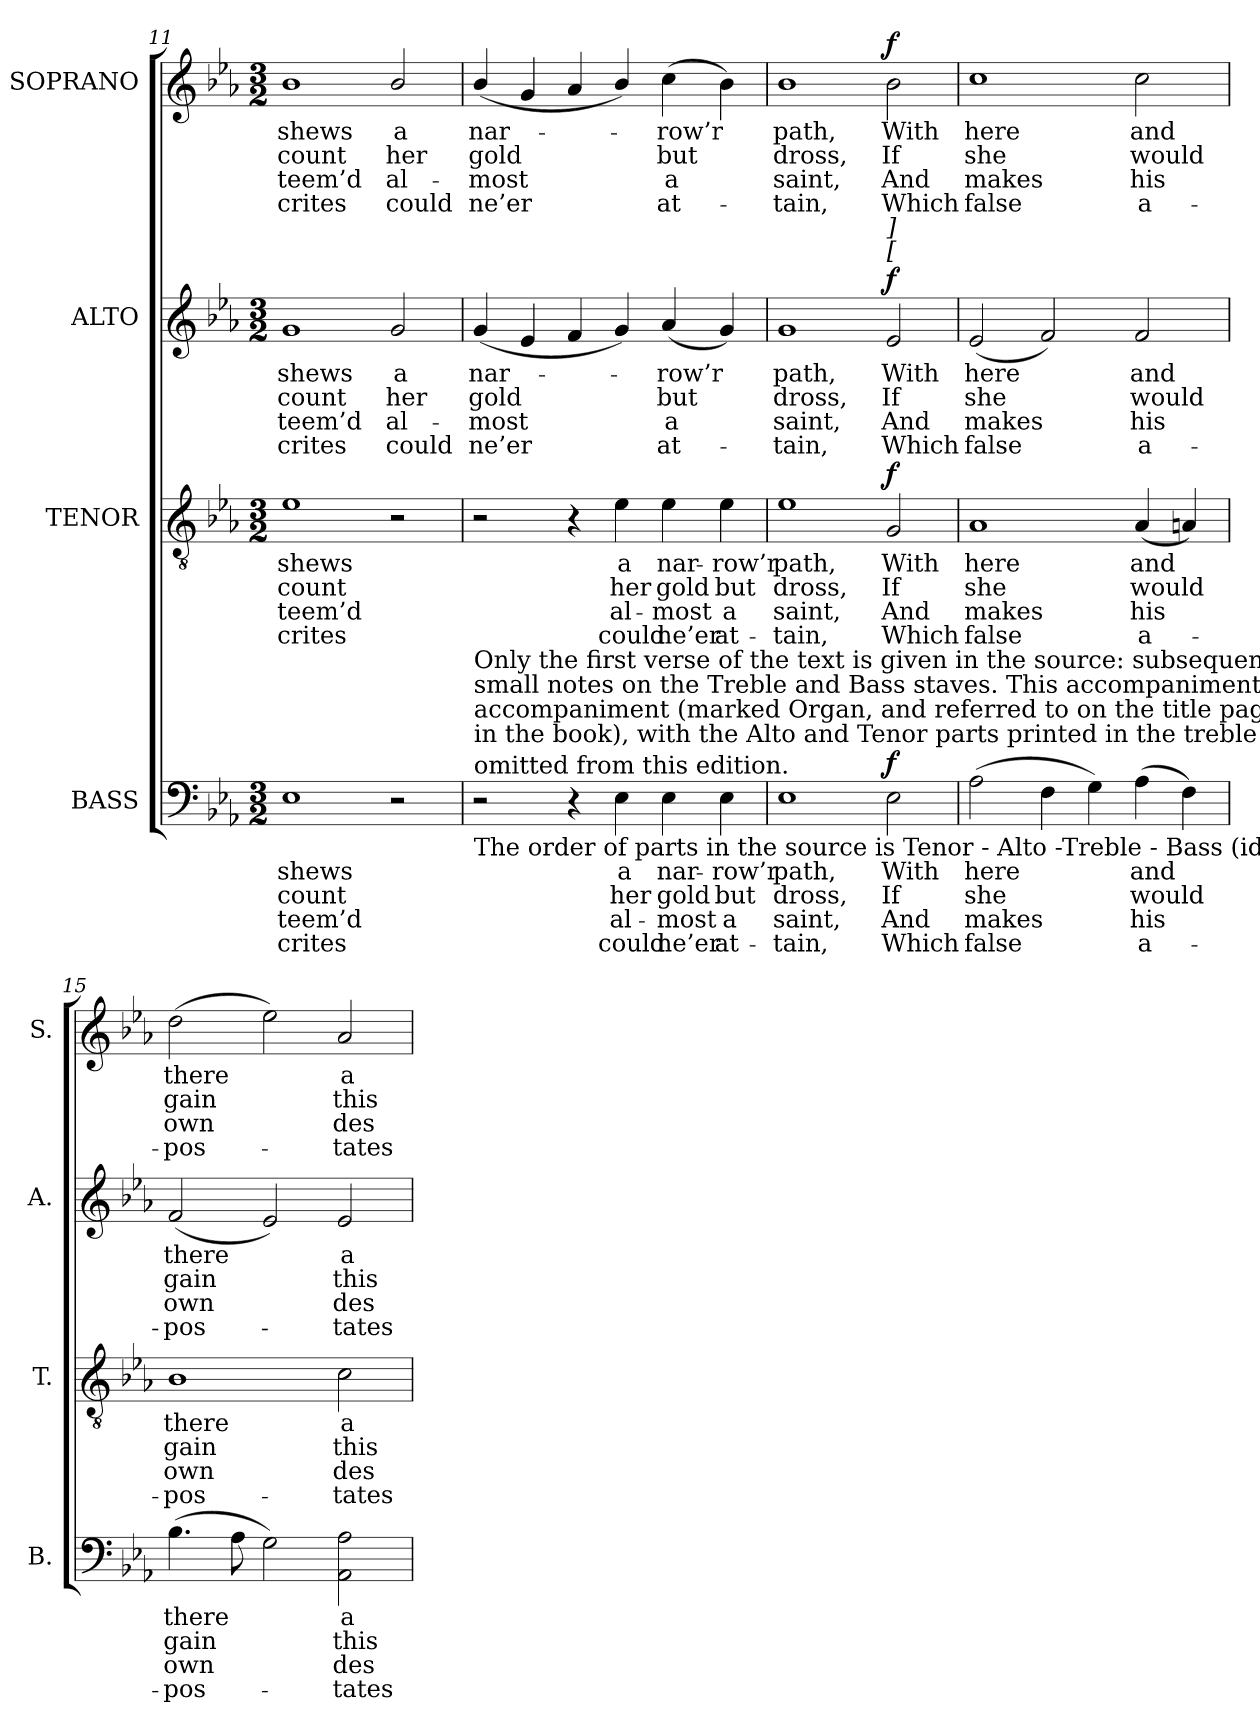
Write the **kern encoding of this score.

**kern	**text	**text	**text	**text	**dynam	**kern	**text	**text	**text	**text	**dynam	**kern	**text	**text	**text	**text	**dynam	**kern	**text	**text	**text	**text	**dynam
*part4	*part4	*part4	*part4	*part4	*part4	*part3	*part3	*part3	*part3	*part3	*part3	*part2	*part2	*part2	*part2	*part2	*part2	*part1	*part1	*part1	*part1	*part1	*part1
*staff4	*staff4	*staff4	*staff4	*staff4	*staff4	*staff3	*staff3	*staff3	*staff3	*staff3	*staff3	*staff2	*staff2	*staff2	*staff2	*staff2	*staff2	*staff1	*staff1	*staff1	*staff1	*staff1	*staff1
*I"BASS	*	*	*	*	*	*I"TENOR	*	*	*	*	*	*I"ALTO	*	*	*	*	*	*I"SOPRANO	*	*	*	*	*
*I'B.	*	*	*	*	*	*I'T.	*	*	*	*	*	*I'A.	*	*	*	*	*	*I'S.	*	*	*	*	*
*clefF4	*	*	*	*	*	*clefGv2	*	*	*	*	*	*clefG2	*	*	*	*	*	*clefG2	*	*	*	*	*
*	*	*	*	*	*	*ITrd7c12	*	*	*	*	*	*	*	*	*	*	*	*	*	*	*	*	*
*k[b-e-a-]	*	*	*	*	*	*k[b-e-a-]	*	*	*	*	*	*k[b-e-a-]	*	*	*	*	*	*k[b-e-a-]	*	*	*	*	*
*E-:	*	*	*	*	*	*E-:	*	*	*	*	*	*E-:	*	*	*	*	*	*E-:	*	*	*	*	*
*M3/2	*	*	*	*	*	*M3/2	*	*	*	*	*	*M3/2	*	*	*	*	*	*M3/2	*	*	*	*	*
=11	=11	=11	=11	=11	=11	=11	=11	=11	=11	=11	=11	=11	=11	=11	=11	=11	=11	=11	=11	=11	=11	=11	=11
!	!LO:LY:b:color=#000000	!LO:LY:b:color=#000000	!LO:LY:b:color=#000000	!LO:LY:b:color=#000000	!	!	!	!	!	!	!	!	!	!	!	!	!	!	!	!	!	!	!
!	!	!	!	!	!	!	!LO:LY:b:color=#000000	!LO:LY:b:color=#000000	!LO:LY:b:color=#000000	!LO:LY:b:color=#000000	!	!	!	!	!	!	!	!	!	!	!	!	!
!	!	!	!	!	!	!	!	!	!	!	!	!	!LO:LY:b:color=#000000	!LO:LY:b:color=#000000	!LO:LY:b:color=#000000	!LO:LY:b:color=#000000	!	!	!	!	!	!	!
!	!	!	!	!	!	!	!	!	!	!	!	!	!	!	!	!	!	!	!LO:LY:b:color=#000000	!LO:LY:b:color=#000000	!LO:LY:b:color=#000000	!LO:LY:b:color=#000000	!
1E-i	shews	count	-teem’d	crites	.	1E-i	shews	count	-teem’d	crites	.	1gi	shews	count	-teem’d	crites	.	1b-i	shews	count	-teem’d	crites	.
!	!	!	!	!	!	!	!	!	!	!	!	!	!LO:LY:b:color=#000000	!LO:LY:b:color=#000000	!LO:LY:b:color=#000000	!LO:LY:b:color=#000000	!	!	!	!	!	!	!
!	!	!	!	!	!	!	!	!	!	!	!	!	!	!	!	!	!	!	!LO:LY:b:color=#000000	!LO:LY:b:color=#000000	!LO:LY:b:color=#000000	!LO:LY:b:color=#000000	!
2r	.	.	.	.	.	2r	.	.	.	.	.	2gi/	a	her	al-	-could	.	2b-i/	a	her	al-	-could	.
!!LO:PB:g=z
=12	=12	=12	=12	=12	=12	=12	=12	=12	=12	=12	=12	=12	=12	=12	=12	=12	=12	=12	=12	=12	=12	=12	=12
!	!	!	!	!	!	!	!	!	!	!	!	!	!LO:LY:b:color=#000000	!LO:LY:b:color=#000000	!LO:LY:b:color=#000000	!LO:LY:b:color=#000000	!	!	!	!	!	!	!
!LO:TX:b:t=The order of parts in the source is Tenor - Alto -Treble - Bass (identified at the start of this tune, as it is the first item	!	!	!	!	!	!	!	!	!	!	!	!	!	!	!	!	!	!	!	!	!	!	!
!LO:TX:t=in the book), with the Alto and Tenor parts printed in the treble clef an octave above sounding pitch, and a keyboard	!	!	!	!	!	!	!	!	!	!	!	!	!	!	!	!	!	!	!	!	!	!	!
!LO:TX:t=accompaniment (marked Organ, and referred to on the title page as ‘For the Organ or Piano Forte’) indicated in	!	!	!	!	!	!	!	!	!	!	!	!	!	!	!	!	!	!	!	!	!	!	!
!LO:TX:t=small notes on the Treble and Bass staves. This accompaniment largely doubles the inner voice parts, and has been	!	!	!	!	!	!	!	!	!	!	!	!	!	!	!	!	!	!	!	!	!	!	!
!LO:TX:t=omitted from this edition.	!	!	!	!	!	!	!	!	!	!	!	!	!	!	!	!	!	!	!	!	!	!	!
!LO:TX:t=Only the first verse of the text is given in the source&colon; subsequent verses have here been added editorially.	!	!	!	!	!	!	!	!	!	!	!	!	!	!	!	!	!	!	!	!	!	!	!
!	!	!	!	!	!	!	!	!	!	!	!	!	!	!	!	!	!	!	!LO:LY:b:color=#000000	!LO:LY:b:color=#000000	!LO:LY:b:color=#000000	!LO:LY:b:color=#000000	!
2r	.	.	.	.	.	2r	.	.	.	.	.	(4gi/	nar-	gold	most	ne’er	.	(4b-i/	nar-	gold	most	ne’er	.
.	.	.	.	.	.	.	.	.	.	.	.	4e-i/	.	.	.	.	.	4gi/	.	.	.	.	.
4r	.	.	.	.	.	4r	.	.	.	.	.	4fi/	.	.	.	.	.	4a-i/	.	.	.	.	.
!	!LO:LY:b:color=#000000	!LO:LY:b:color=#000000	!LO:LY:b:color=#000000	!LO:LY:b:color=#000000	!	!	!	!	!	!	!	!	!	!	!	!	!	!	!	!	!	!	!
!	!	!	!	!	!	!	!LO:LY:b:color=#000000	!LO:LY:b:color=#000000	!LO:LY:b:color=#000000	!LO:LY:b:color=#000000	!	!	!	!	!	!	!	!	!	!	!	!	!
4E-i\	a	her	al-	-could	.	4E-i\	a	her	al-	-could	.	4gi/)	.	.	.	.	.	4b-i/)	.	.	.	.	.
!	!LO:LY:b:color=#000000	!LO:LY:b:color=#000000	!LO:LY:b:color=#000000	!LO:LY:b:color=#000000	!	!	!	!	!	!	!	!	!	!	!	!	!	!	!	!	!	!	!
!	!	!	!	!	!	!	!LO:LY:b:color=#000000	!LO:LY:b:color=#000000	!LO:LY:b:color=#000000	!LO:LY:b:color=#000000	!	!	!	!	!	!	!	!	!	!	!	!	!
!	!	!	!	!	!	!	!	!	!	!	!	!	!LO:LY:b:color=#000000	!LO:LY:b:color=#000000	!LO:LY:b:color=#000000	!LO:LY:b:color=#000000	!	!	!	!	!	!	!
!	!	!	!	!	!	!	!	!	!	!	!	!	!	!	!	!	!	!	!LO:LY:b:color=#000000	!LO:LY:b:color=#000000	!LO:LY:b:color=#000000	!LO:LY:b:color=#000000	!
4E-i\	nar-	gold	most	ne’er	.	4E-i\	nar-	gold	most	ne’er	.	(4a-i/	-row’r	but	a	at-	.	(4cci\	-row’r	but	a	at-	.
!	!LO:LY:b:color=#000000	!LO:LY:b:color=#000000	!LO:LY:b:color=#000000	!LO:LY:b:color=#000000	!	!	!	!	!	!	!	!	!	!	!	!	!	!	!	!	!	!	!
!	!	!	!	!	!	!	!LO:LY:b:color=#000000	!LO:LY:b:color=#000000	!LO:LY:b:color=#000000	!LO:LY:b:color=#000000	!	!	!	!	!	!	!	!	!	!	!	!	!
4E-i\	-row’r	but	a	at-	.	4E-i\	-row’r	but	a	at-	.	4gi/)	.	.	.	.	.	4b-i\)	.	.	.	.	.
=13	=13	=13	=13	=13	=13	=13	=13	=13	=13	=13	=13	=13	=13	=13	=13	=13	=13	=13	=13	=13	=13	=13	=13
!	!LO:LY:b:color=#000000	!LO:LY:b:color=#000000	!LO:LY:b:color=#000000	!LO:LY:b:color=#000000	!	!	!	!	!	!	!	!	!	!	!	!	!	!	!	!	!	!	!
!	!	!	!	!	!	!	!LO:LY:b:color=#000000	!LO:LY:b:color=#000000	!LO:LY:b:color=#000000	!LO:LY:b:color=#000000	!	!	!	!	!	!	!	!	!	!	!	!	!
!	!	!	!	!	!	!	!	!	!	!	!	!	!LO:LY:b:color=#000000	!LO:LY:b:color=#000000	!LO:LY:b:color=#000000	!LO:LY:b:color=#000000	!	!	!	!	!	!	!
!	!	!	!	!	!	!	!	!	!	!	!	!	!	!	!	!	!	!	!LO:LY:b:color=#000000	!LO:LY:b:color=#000000	!LO:LY:b:color=#000000	!LO:LY:b:color=#000000	!
1E-i	path,	dross,	-saint,	tain,	.	1E-i	path,	dross,	-saint,	tain,	.	1gi	path,	dross,	-saint,	tain,	.	1b-i	path,	dross,	-saint,	tain,	.
!	!LO:LY:b:color=#000000	!LO:LY:b:color=#000000	!LO:LY:b:color=#000000	!LO:LY:b:color=#000000	!	!	!	!	!	!	!	!	!	!	!	!	!	!	!	!	!	!	!
!	!	!	!	!	!	!	!LO:LY:b:color=#000000	!LO:LY:b:color=#000000	!LO:LY:b:color=#000000	!LO:LY:b:color=#000000	!	!	!	!	!	!	!	!	!	!	!	!	!
!	!	!	!	!	!	!	!	!	!	!	!	!	!LO:LY:b:color=#000000	!LO:LY:b:color=#000000	!LO:LY:b:color=#000000	!LO:LY:b:color=#000000	!	!	!	!	!	!	!
!	!	!	!	!	!	!	!	!	!	!	!	!LO:TX:a:i:t=[	!	!	!	!	!	!	!	!	!	!	!
!	!	!	!	!	!	!	!	!	!	!	!	!LO:TX:a:i:t=]	!	!	!	!	!	!	!	!	!	!	!
!	!	!	!	!	!	!	!	!	!	!	!	!	!	!	!	!	!	!	!LO:LY:b:color=#000000	!LO:LY:b:color=#000000	!LO:LY:b:color=#000000	!LO:LY:b:color=#000000	!
2E-i\	With	If	And	Which	f	2GGi/	With	If	And	Which	f	2e-i/	With	If	And	Which	f	2b-i\	With	If	And	Which	f
=14	=14	=14	=14	=14	=14	=14	=14	=14	=14	=14	=14	=14	=14	=14	=14	=14	=14	=14	=14	=14	=14	=14	=14
!	!LO:LY:b:color=#000000	!LO:LY:b:color=#000000	!LO:LY:b:color=#000000	!LO:LY:b:color=#000000	!	!	!	!	!	!	!	!	!	!	!	!	!	!	!	!	!	!	!
!	!	!	!	!	!	!	!LO:LY:b:color=#000000	!LO:LY:b:color=#000000	!LO:LY:b:color=#000000	!LO:LY:b:color=#000000	!	!	!	!	!	!	!	!	!	!	!	!	!
!	!	!	!	!	!	!	!	!	!	!	!	!	!LO:LY:b:color=#000000	!LO:LY:b:color=#000000	!LO:LY:b:color=#000000	!LO:LY:b:color=#000000	!	!	!	!	!	!	!
!	!	!	!	!	!	!	!	!	!	!	!	!	!	!	!	!	!	!	!LO:LY:b:color=#000000	!LO:LY:b:color=#000000	!LO:LY:b:color=#000000	!LO:LY:b:color=#000000	!
(2A-i\	here	she	makes	false	.	1AA-i	here	she	makes	false	.	(2e-i/	here	she	makes	false	.	1cci	here	she	makes	false	.
4Fi\	.	.	.	.	.	.	.	.	.	.	.	2fi/)	.	.	.	.	.	.	.	.	.	.	.
4Gi\)	.	.	.	.	.	.	.	.	.	.	.	.	.	.	.	.	.	.	.	.	.	.	.
!	!LO:LY:b:color=#000000	!LO:LY:b:color=#000000	!LO:LY:b:color=#000000	!LO:LY:b:color=#000000	!	!	!	!	!	!	!	!	!	!	!	!	!	!	!	!	!	!	!
!	!	!	!	!	!	!	!LO:LY:b:color=#000000	!LO:LY:b:color=#000000	!LO:LY:b:color=#000000	!LO:LY:b:color=#000000	!	!	!	!	!	!	!	!	!	!	!	!	!
!	!	!	!	!	!	!	!	!	!	!	!	!	!LO:LY:b:color=#000000	!LO:LY:b:color=#000000	!LO:LY:b:color=#000000	!LO:LY:b:color=#000000	!	!	!	!	!	!	!
!	!	!	!	!	!	!	!	!	!	!	!	!	!	!	!	!	!	!	!LO:LY:b:color=#000000	!LO:LY:b:color=#000000	!LO:LY:b:color=#000000	!LO:LY:b:color=#000000	!
(4A-i\	and	would	his	a-	.	(4AA-i/	and	would	his	a-	.	2fi/	and	would	his	a-	.	2cci\	and	would	his	a-	.
4Fi\)	.	.	.	.	.	4AAni/)	.	.	.	.	.	.	.	.	.	.	.	.	.	.	.	.	.
=15	=15	=15	=15	=15	=15	=15	=15	=15	=15	=15	=15	=15	=15	=15	=15	=15	=15	=15	=15	=15	=15	=15	=15
!	!LO:LY:b:color=#000000	!LO:LY:b:color=#000000	!LO:LY:b:color=#000000	!LO:LY:b:color=#000000	!	!	!	!	!	!	!	!	!	!	!	!	!	!	!	!	!	!	!
!	!	!	!	!	!	!	!LO:LY:b:color=#000000	!LO:LY:b:color=#000000	!LO:LY:b:color=#000000	!LO:LY:b:color=#000000	!	!	!	!	!	!	!	!	!	!	!	!	!
!	!	!	!	!	!	!	!	!	!	!	!	!	!LO:LY:b:color=#000000	!LO:LY:b:color=#000000	!LO:LY:b:color=#000000	!LO:LY:b:color=#000000	!	!	!	!	!	!	!
!	!	!	!	!	!	!	!	!	!	!	!	!	!	!	!	!	!	!	!LO:LY:b:color=#000000	!LO:LY:b:color=#000000	!LO:LY:b:color=#000000	!LO:LY:b:color=#000000	!
(4.B-i\	there	gain	-own	pos-	.	1BB-i	there	gain	-own	pos-	.	(2fi/	there	gain	-own	pos-	.	(2ddi\	there	gain	-own	pos-	.
8A-i\	.	.	.	.	.	.	.	.	.	.	.	.	.	.	.	.	.	.	.	.	.	.	.
2Gi\)	.	.	.	.	.	.	.	.	.	.	.	2e-i/)	.	.	.	.	.	2ee-i\)	.	.	.	.	.
!	!LO:LY:b:color=#000000	!LO:LY:b:color=#000000	!LO:LY:b:color=#000000	!LO:LY:b:color=#000000	!	!	!	!	!	!	!	!	!	!	!	!	!	!	!	!	!	!	!
!	!	!	!	!	!	!	!LO:LY:b:color=#000000	!LO:LY:b:color=#000000	!LO:LY:b:color=#000000	!LO:LY:b:color=#000000	!	!	!	!	!	!	!	!	!	!	!	!	!
!	!	!	!	!	!	!	!	!	!	!	!	!	!LO:LY:b:color=#000000	!LO:LY:b:color=#000000	!LO:LY:b:color=#000000	!LO:LY:b:color=#000000	!	!	!	!	!	!	!
!	!	!	!	!	!	!	!	!	!	!	!	!	!	!	!	!	!	!	!LO:LY:b:color=#000000	!LO:LY:b:color=#000000	!LO:LY:b:color=#000000	!LO:LY:b:color=#000000	!
2AA-i\ 2A-i	a	this	-des-	-tates	.	2Ci\	a	this	-des-	-tates	.	2e-i/	a	this	-des-	-tates	.	2a-i/	a	this	-des-	-tates	.
=	=	=	=	=	=	=	=	=	=	=	=	=	=	=	=	=	=	=	=	=	=	=	=
*-	*-	*-	*-	*-	*-	*-	*-	*-	*-	*-	*-	*-	*-	*-	*-	*-	*-	*-	*-	*-	*-	*-	*-
